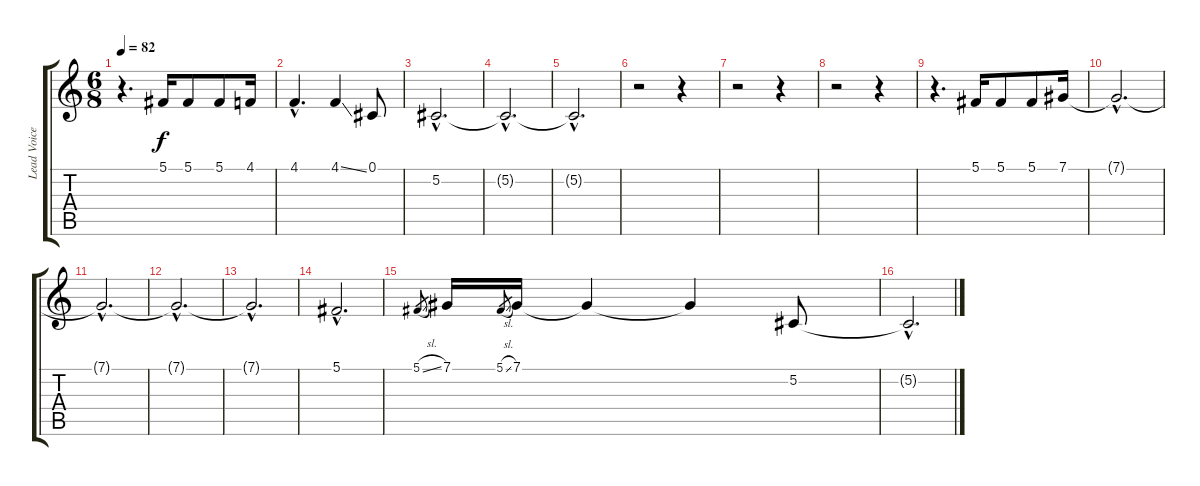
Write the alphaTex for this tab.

\track ("Lead Voice" "Lead Voice") {instrument lead2sawtooth}
\staff {score tabs}
\tuning (Db4 Ab3 E3 B2 G2 B1) {hide}
\ts (6 8)
\tempo 82
\clef g2
\ks c
r.4{d dy f} 5.1.16 5.1.8 5.1.8 4.1.16 |
4.1{hac}.4{d} 4.1{ss}.4 0.1.8 |
5.2{hac}.2{d} |
5.2{hac t}.2{d} |
5.2{hac t}.2{d} |
r.2 r.4 |
r.2 r.4 |
r.2 r.4 |
r.4{d} 5.1.16 5.1.8 5.1.8 7.1.16 |
7.1{hac t}.2{d} |
7.1{hac t}.2{d} |
7.1{hac t}.2{d} |
7.1{hac t}.2{d} |
5.1{hac}.2{d} |
5.1{sl}.8{gr} 7.1.16 5.1{sl}.8{gr} 7.1.16 7.1{t}.4 7.1{t}.4 5.2.8 |
5.2{hac t}.2{d}
